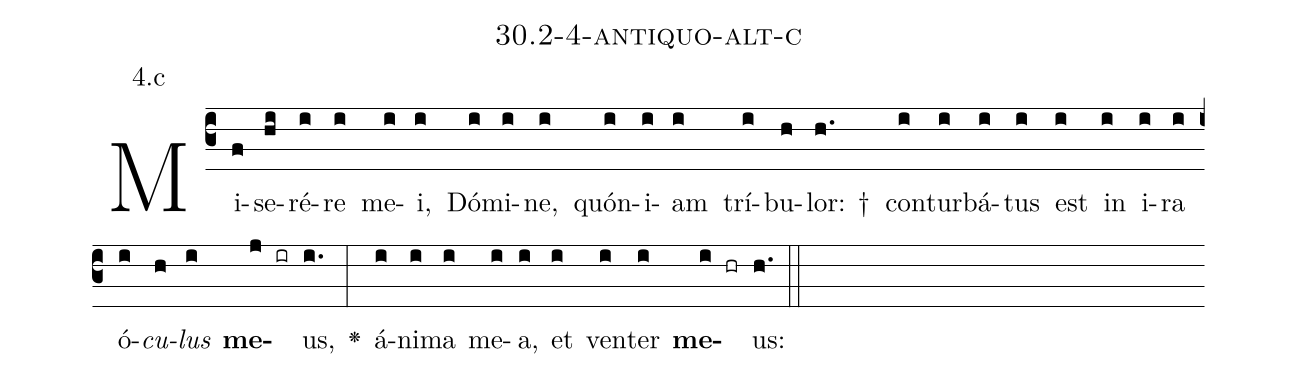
name: 30.2-4-antiquo-alt-c;
annotation: 4.c;
%%
(c3)Mi(f)se(hi)ré(i)re(i) me(i)i,(i) Dó(i)mi(i)ne,(i) quón(i)i(i)am(i) trí(i)bu(h)lor: †(h.) con(i)tur(i)bá(i)tus(i) est(i) in(i) i(i)ra(i) ó(i)<i>cu</i>(h)<i>lus</i>(i) <b>me</b>(j ir)us,(i.) <v>\greheightstar</v>(:) á(i)ni(i)ma(i) me(i)a,(i) et(i) ven(i)ter(i) <b>me</b>(i hr)us:(h.) (::)


%E(i) u(i) o(i) u(i) a(i) e.(h.) (::)
